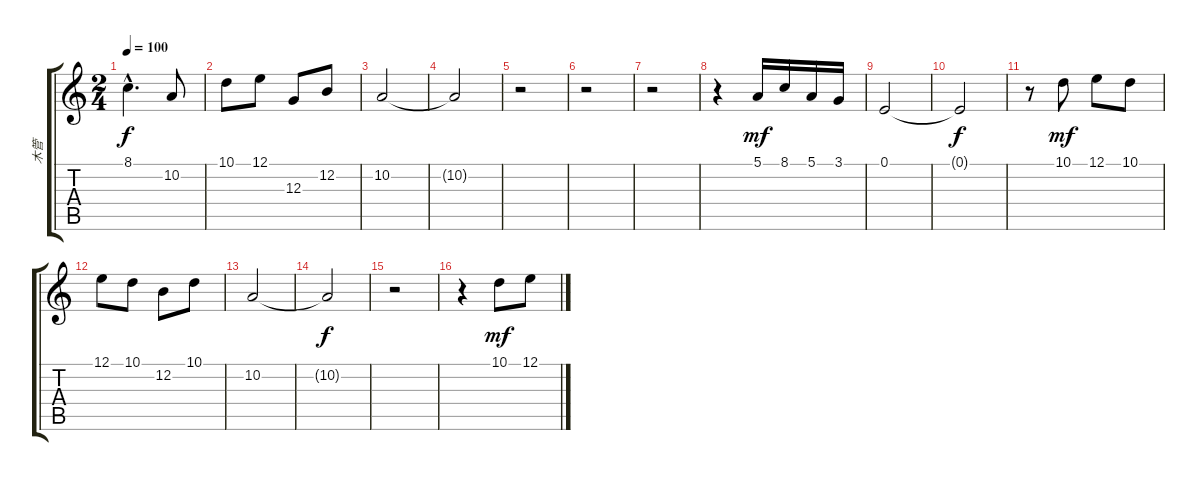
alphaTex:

\track ("木管" "木管") {instrument panflute}
\staff {score tabs}
\tuning (E4 B3 G3 D3 A2 E2) {hide}
\ts (2 4)
\tempo 100
\clef g2
\ks c
8.1{hac}.4{d dy f} 10.2.8 |
10.1.8 12.1.8 12.3.8 12.2.8 |
10.2.2 |
10.2{t}.2 |
r.2 |
r.2 |
r.2 |
r.4 5.1.16{dy mf} 8.1.16 5.1.16 3.1.16 |
0.1.2 |
0.1{t}.2{dy f} |
r.8 10.1.8{dy mf} 12.1.8 10.1.8 |
12.1.8 10.1.8 12.2.8 10.1.8 |
10.2.2 |
10.2{t}.2{dy f} |
r.2 |
r.4 10.1.8{dy mf} 12.1.8
